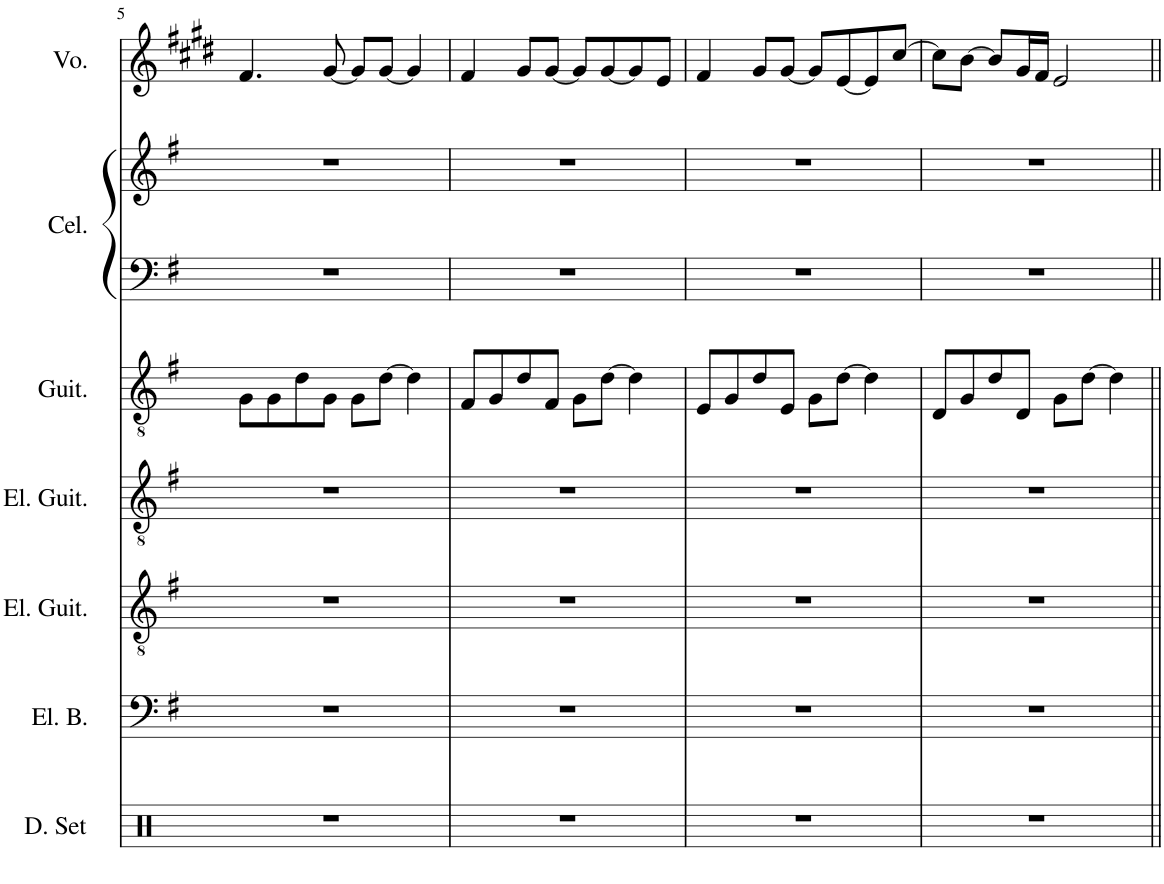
**kern	**kern	**kern	**kern	**kern	**kern	**kern	**kern
*part7	*part6	*part5	*part4	*part3	*part2	*part2	*part1
*staff8	*staff7	*staff6	*staff5	*staff4	*staff3	*staff2	*staff1
*I"Drumset	*I"Electric Bass	*I"Electric Guitar	*I"Electric Guitar	*I"Acoustic Guitar	*I"Celesta	*	*I"Voice
*I'D. Set	*I'El. B.	*I'El. Guit.	*I'El. Guit.	*I'Guit.	*I'Cel.	*	*I'Vo.
!!LO:PB:g=z
*clefX	*clefF4	*clefGv2	*clefGv2	*clefGv2	*clefF4	*clefG2	*clefG2
*	*Trd7c12	*	*	*	*Trd-7c-12	*Trd-7c-12	*Trd-1c-3
*k[]	*k[f#]	*k[f#]	*k[f#]	*k[f#]	*k[f#]	*k[f#]	*k[f#c#g#d#]
*M4/4	*M4/4	*M4/4	*M4/4	*M4/4	*M4/4	*M4/4	*M4/4
=5	=5	=5	=5	=5	=5	=5	=5
1r	1r	1r	1r	8G\L	1r	1r	4.f#/
.	.	.	.	8G\	.	.	.
.	.	.	.	8d\	.	.	.
.	.	.	.	8G\J	.	.	[8g#/
.	.	.	.	8G\L	.	.	8g#/L]
.	.	.	.	[8d\J	.	.	[8g#/J
.	.	.	.	4d\]	.	.	4g#/]
=6	=6	=6	=6	=6	=6	=6	=6
1r	1r	1r	1r	8F#/L	1r	1r	4f#/
.	.	.	.	8G/	.	.	.
.	.	.	.	8d/	.	.	8g#/L
.	.	.	.	8F#/J	.	.	[8g#/J
.	.	.	.	8G\L	.	.	8g#/L]
.	.	.	.	[8d\J	.	.	[8g#/
.	.	.	.	4d\]	.	.	8g#/]
.	.	.	.	.	.	.	8e/J
=7	=7	=7	=7	=7	=7	=7	=7
1r	1r	1r	1r	8E/L	1r	1r	4f#/
.	.	.	.	8G/	.	.	.
.	.	.	.	8d/	.	.	8g#/L
.	.	.	.	8E/J	.	.	[8g#/J
.	.	.	.	8G\L	.	.	8g#/L]
.	.	.	.	[8d\J	.	.	[8e/
.	.	.	.	4d\]	.	.	8e/]
.	.	.	.	.	.	.	[8cc#/J
=8	=8	=8	=8	=8	=8	=8	=8
1r	1r	1r	1r	8D/L	1r	1r	8cc#\L]
.	.	.	.	8G/	.	.	[8b\J
.	.	.	.	8d/	.	.	8b/L]
.	.	.	.	8D/J	.	.	16g#/L
.	.	.	.	.	.	.	16f#/JJ
.	.	.	.	8G\L	.	.	2e/
.	.	.	.	[8d\J	.	.	.
.	.	.	.	4d\]	.	.	.
=||	=||	=||	=||	=||	=||	=||	=||
*-	*-	*-	*-	*-	*-	*-	*-
